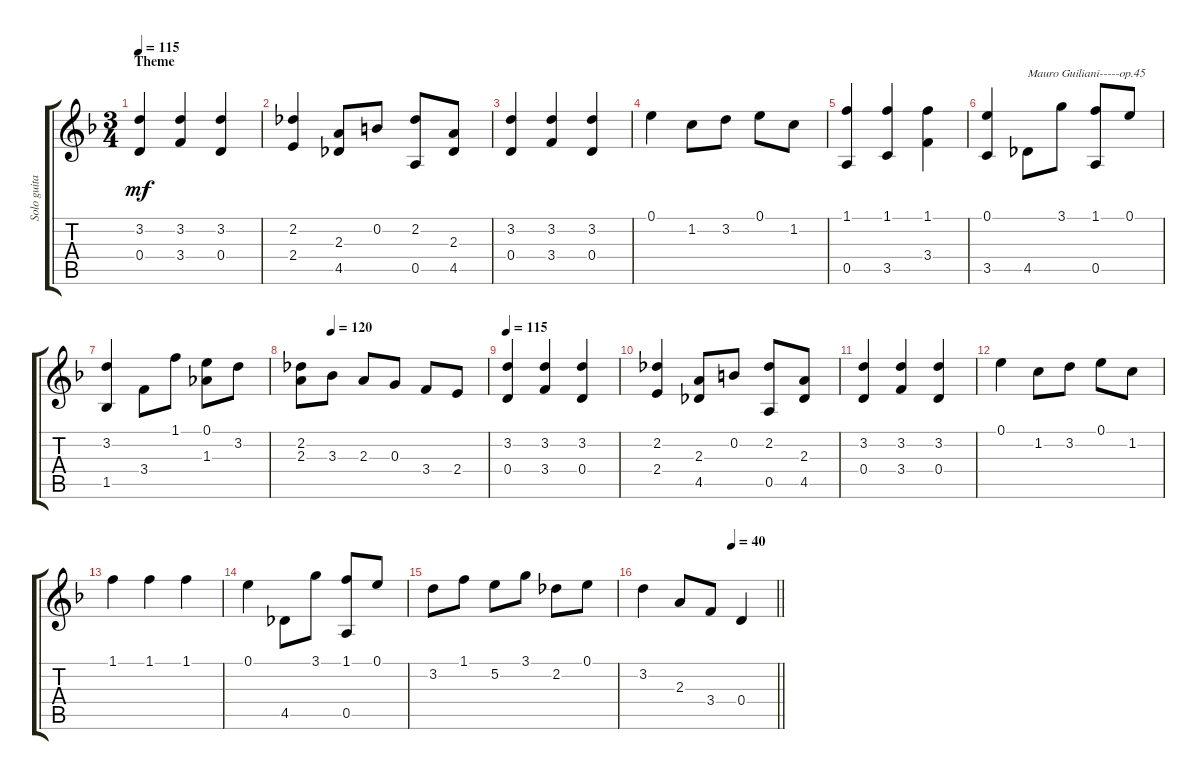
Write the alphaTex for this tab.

\track ("Solo guitar" "Solo guita") {instrument acousticguitarnylon}
\staff {score tabs}
\tuning (E4 B3 G3 D3 A2 E2) {hide}
\ts (3 4)
\section ("" "Theme")
\tempo 115
\clef g2
\ks dminor
(3.2 0.4).4{dy mf instrument acousticguitarnylon} (3.2 3.4).4 (3.2 0.4).4 |
(2.2 2.4).4 (2.3 4.5).8 0.2.8 (2.2 0.5).8 (2.3 4.5).8 |
(3.2 0.4).4 (3.2 3.4).4 (3.2 0.4).4 |
0.1.4 1.2.8 3.2.8 0.1.8 1.2.8 |
(1.1 0.5).4 (1.1 3.5).4 (1.1 3.4).4 |
(0.1 3.5).4 4.5.8{txt "Mauro Guiliani-----op.45"} 3.1.8 (1.1 0.5).8 0.1.8 |
(3.2 1.5).4 3.4.8 1.1.8 (0.1 1.3).8 3.2.8 |
\tempo (120 0.16666666666666666)
(2.2 2.3).8 3.3.8 2.3.8 0.3.8 3.4.8 2.4.8 |
\tempo 115
(3.2 0.4).4 (3.2 3.4).4 (3.2 0.4).4 |
(2.2 2.4).4 (2.3 4.5).8 0.2.8 (2.2 0.5).8 (2.3 4.5).8 |
(3.2 0.4).4 (3.2 3.4).4 (3.2 0.4).4 |
0.1.4 1.2.8 3.2.8 0.1.8 1.2.8 |
1.1.4 1.1.4 1.1.4 |
0.1.4 4.5.8 3.1.8 (1.1 0.5).8 0.1.8 |
3.2.8 1.1.8 5.2.8 3.1.8 2.2.8 0.1.8 |
\tempo (40 0.6666666666666666)
\barLineRight lightlight
3.2.4 2.3.8 3.4.8 0.4.4
